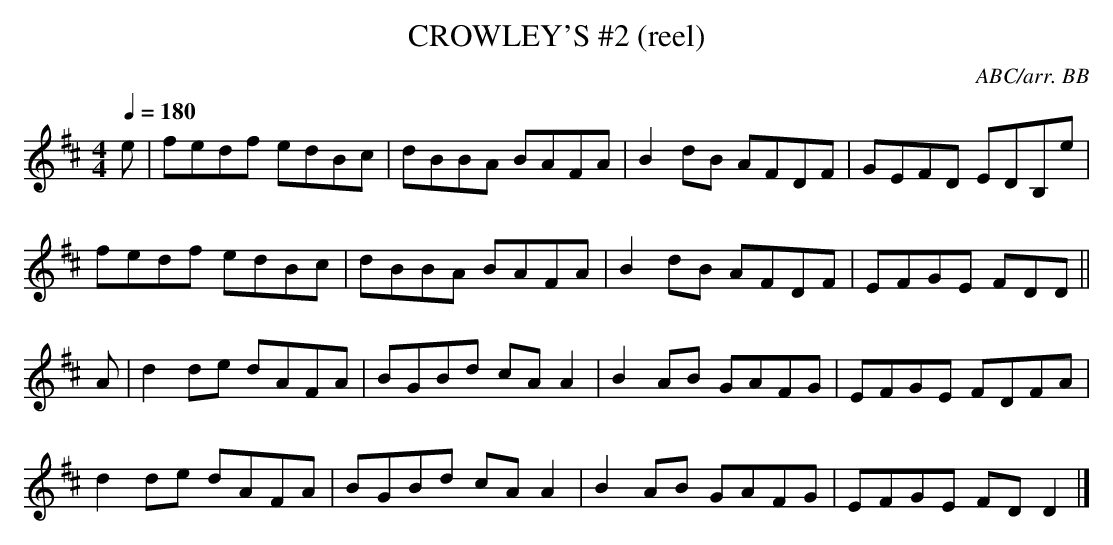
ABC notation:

X:1
T:CROWLEY'S #2 (reel)
C:ABC/arr. BB
M:4/4
L:1/8
Q:1/4=180
K:D
e|fedf edBc|dBBA BAFA|B2dB AFDF|GEFD EDB,e|
fedf edBc|dBBA BAFA|B2dB AFDF|EFGE FDD ||
A|d2de dAFA|BGBd cAA2|B2AB GAFG|EFGE FDFA|
d2de dAFA|BGBd cAA2|B2AB GAFG|EFGE FDD2|]
